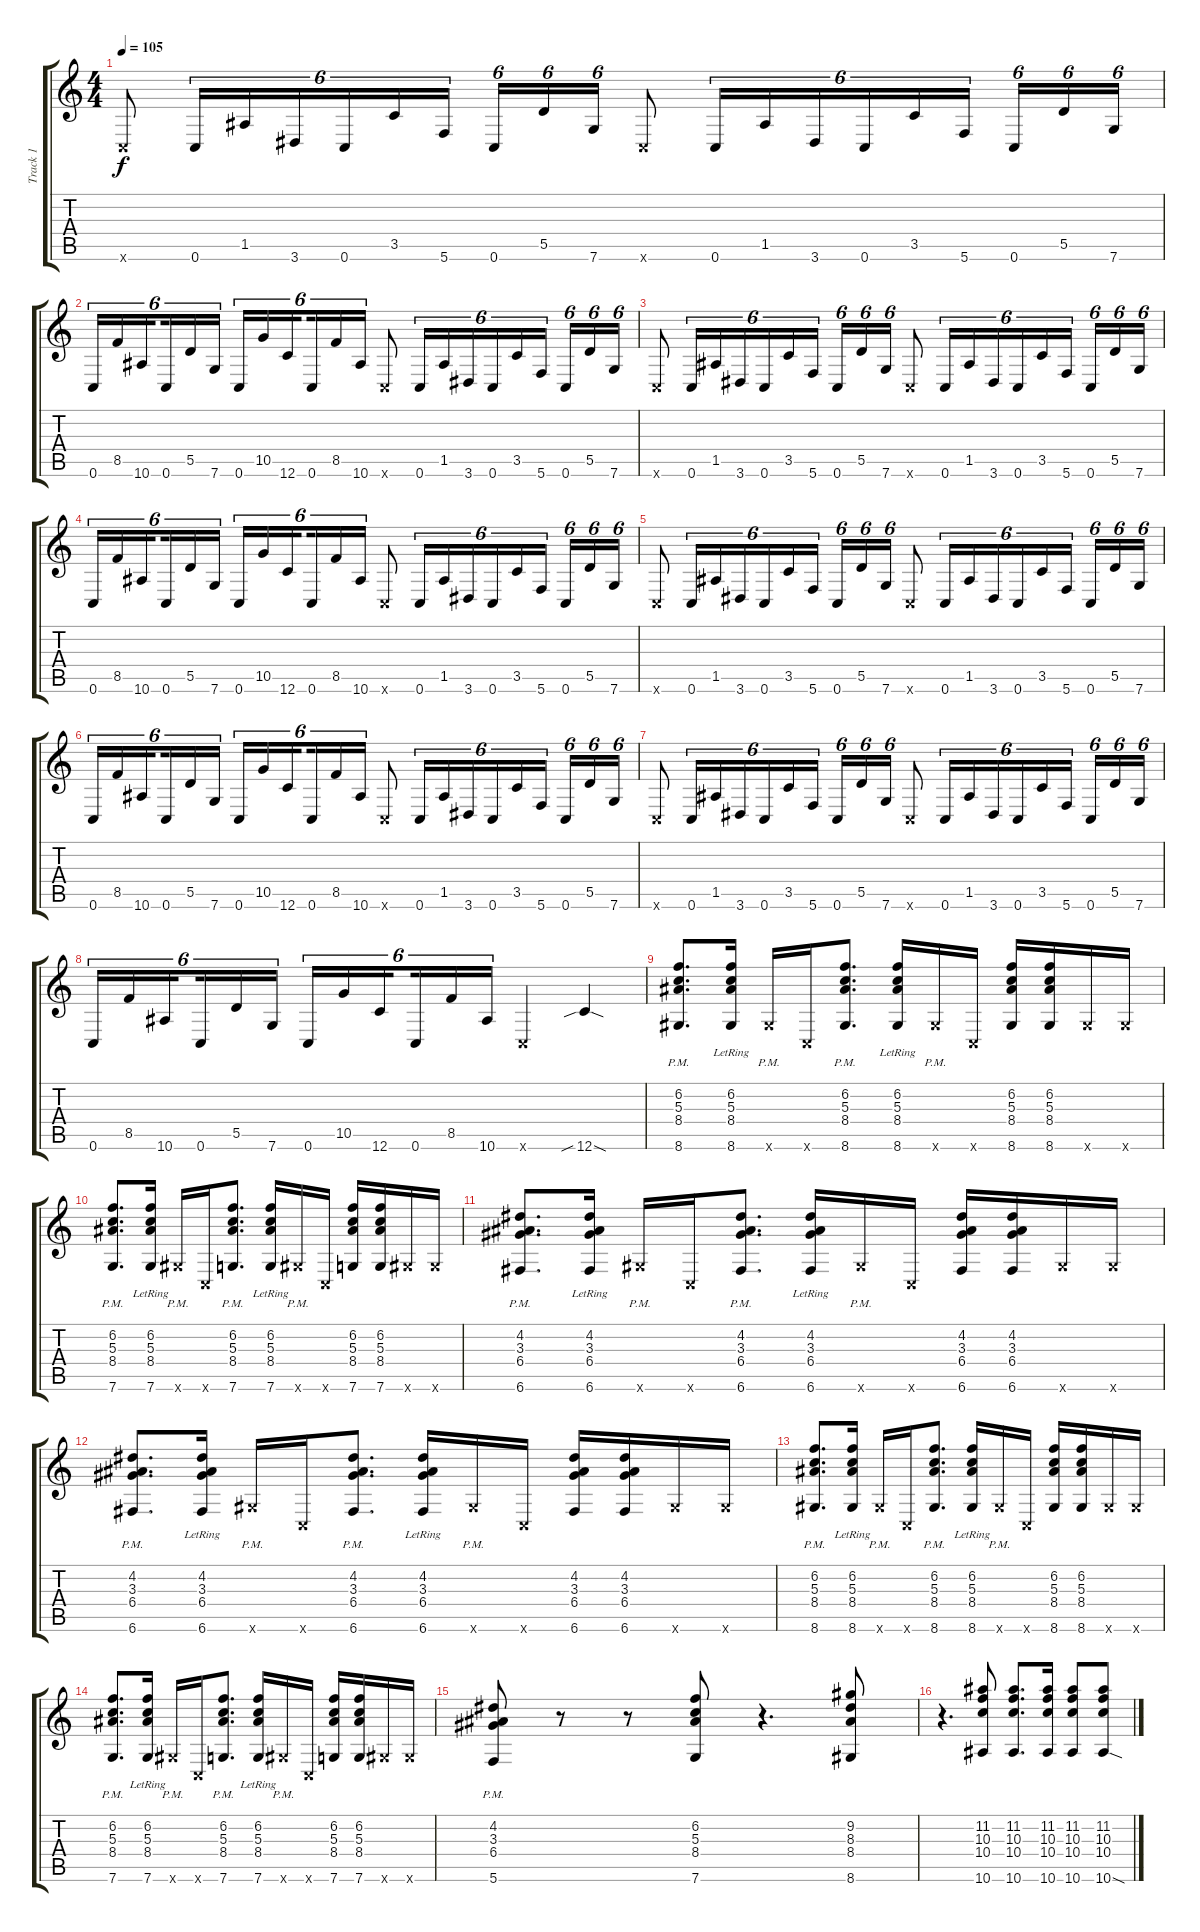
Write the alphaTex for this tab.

\track ("Track 1" "Track 1") {instrument acousticguitarnylon}
\staff {score tabs}
\tuning (E4 B3 G3 D3 A2 C2) {hide}
\ts (4 4)
\tempo 105
\clef g2
\ks c
0.6{x}.8{dy f} 0.6.16{tu (6 4)} 1.5.16{tu (6 4)} 3.6.16{tu (6 4)} 0.6.16{tu (6 4)} 3.5.16{tu (6 4)} 5.6.16{tu (6 4) beam splitsecondary} 0.6.16{tu (6 4)} 5.5.16{tu (6 4)} 7.6.16{tu (6 4)} 0.6{x}.8 0.6.16{tu (6 4)} 1.5.16{tu (6 4)} 3.6.16{tu (6 4)} 0.6.16{tu (6 4)} 3.5.16{tu (6 4)} 5.6.16{tu (6 4) beam splitsecondary} 0.6.16{tu (6 4)} 5.5.16{tu (6 4)} 7.6.16{tu (6 4)} |
0.6.16{tu (6 4)} 8.5.16{tu (6 4)} 10.6.16{tu (6 4) beam splitsecondary} 0.6.16{tu (6 4)} 5.5.16{tu (6 4)} 7.6.16{tu (6 4)} 0.6.16{tu (6 4)} 10.5.16{tu (6 4)} 12.6.16{tu (6 4) beam splitsecondary} 0.6.16{tu (6 4)} 8.5.16{tu (6 4)} 10.6.16{tu (6 4)} 0.6{x}.8 0.6.16{tu (6 4)} 1.5.16{tu (6 4)} 3.6.16{tu (6 4)} 0.6.16{tu (6 4)} 3.5.16{tu (6 4)} 5.6.16{tu (6 4) beam splitsecondary} 0.6.16{tu (6 4)} 5.5.16{tu (6 4)} 7.6.16{tu (6 4)} |
0.6{x}.8 0.6.16{tu (6 4)} 1.5.16{tu (6 4)} 3.6.16{tu (6 4)} 0.6.16{tu (6 4)} 3.5.16{tu (6 4)} 5.6.16{tu (6 4) beam splitsecondary} 0.6.16{tu (6 4)} 5.5.16{tu (6 4)} 7.6.16{tu (6 4)} 0.6{x}.8 0.6.16{tu (6 4)} 1.5.16{tu (6 4)} 3.6.16{tu (6 4)} 0.6.16{tu (6 4)} 3.5.16{tu (6 4)} 5.6.16{tu (6 4) beam splitsecondary} 0.6.16{tu (6 4)} 5.5.16{tu (6 4)} 7.6.16{tu (6 4)} |
0.6.16{tu (6 4)} 8.5.16{tu (6 4)} 10.6.16{tu (6 4) beam splitsecondary} 0.6.16{tu (6 4)} 5.5.16{tu (6 4)} 7.6.16{tu (6 4)} 0.6.16{tu (6 4)} 10.5.16{tu (6 4)} 12.6.16{tu (6 4) beam splitsecondary} 0.6.16{tu (6 4)} 8.5.16{tu (6 4)} 10.6.16{tu (6 4)} 0.6{x}.8 0.6.16{tu (6 4)} 1.5.16{tu (6 4)} 3.6.16{tu (6 4)} 0.6.16{tu (6 4)} 3.5.16{tu (6 4)} 5.6.16{tu (6 4) beam splitsecondary} 0.6.16{tu (6 4)} 5.5.16{tu (6 4)} 7.6.16{tu (6 4)} |
0.6{x}.8 0.6.16{tu (6 4)} 1.5.16{tu (6 4)} 3.6.16{tu (6 4)} 0.6.16{tu (6 4)} 3.5.16{tu (6 4)} 5.6.16{tu (6 4) beam splitsecondary} 0.6.16{tu (6 4)} 5.5.16{tu (6 4)} 7.6.16{tu (6 4)} 0.6{x}.8 0.6.16{tu (6 4)} 1.5.16{tu (6 4)} 3.6.16{tu (6 4)} 0.6.16{tu (6 4)} 3.5.16{tu (6 4)} 5.6.16{tu (6 4) beam splitsecondary} 0.6.16{tu (6 4)} 5.5.16{tu (6 4)} 7.6.16{tu (6 4)} |
0.6.16{tu (6 4)} 8.5.16{tu (6 4)} 10.6.16{tu (6 4) beam splitsecondary} 0.6.16{tu (6 4)} 5.5.16{tu (6 4)} 7.6.16{tu (6 4)} 0.6.16{tu (6 4)} 10.5.16{tu (6 4)} 12.6.16{tu (6 4) beam splitsecondary} 0.6.16{tu (6 4)} 8.5.16{tu (6 4)} 10.6.16{tu (6 4)} 0.6{x}.8 0.6.16{tu (6 4)} 1.5.16{tu (6 4)} 3.6.16{tu (6 4)} 0.6.16{tu (6 4)} 3.5.16{tu (6 4)} 5.6.16{tu (6 4) beam splitsecondary} 0.6.16{tu (6 4)} 5.5.16{tu (6 4)} 7.6.16{tu (6 4)} |
0.6{x}.8 0.6.16{tu (6 4)} 1.5.16{tu (6 4)} 3.6.16{tu (6 4)} 0.6.16{tu (6 4)} 3.5.16{tu (6 4)} 5.6.16{tu (6 4) beam splitsecondary} 0.6.16{tu (6 4)} 5.5.16{tu (6 4)} 7.6.16{tu (6 4)} 0.6{x}.8 0.6.16{tu (6 4)} 1.5.16{tu (6 4)} 3.6.16{tu (6 4)} 0.6.16{tu (6 4)} 3.5.16{tu (6 4)} 5.6.16{tu (6 4) beam splitsecondary} 0.6.16{tu (6 4)} 5.5.16{tu (6 4)} 7.6.16{tu (6 4)} |
0.6.16{tu (6 4)} 8.5.16{tu (6 4)} 10.6.16{tu (6 4) beam splitsecondary} 0.6.16{tu (6 4)} 5.5.16{tu (6 4)} 7.6.16{tu (6 4)} 0.6.16{tu (6 4)} 10.5.16{tu (6 4)} 12.6.16{tu (6 4) beam splitsecondary} 0.6.16{tu (6 4)} 8.5.16{tu (6 4)} 10.6.16{tu (6 4)} 0.6{x}.4 12.6{sib sod}.4 |
(6.2 5.3 8.4 8.6{pm}).8{d} (6.2{lr} 5.3 8.4 8.6).16 8.6{pm x}.16 0.6{x}.16 (6.2 5.3 8.4 8.6{pm}).8{d} (6.2{lr} 5.3 8.4 8.6).16 8.6{pm x}.16 0.6{x}.16 (6.2 5.3 8.4 8.6).16 (6.2 5.3 8.4 8.6).16 8.6{x}.16 8.6{x}.16 |
(6.2 5.3 8.4 7.6{pm}).8{d} (6.2{lr} 5.3 8.4 7.6).16 8.6{pm x}.16 0.6{x}.16 (6.2 5.3 8.4 7.6{pm}).8{d} (6.2{lr} 5.3 8.4 7.6).16 8.6{pm x}.16 0.6{x}.16 (6.2 5.3 8.4 7.6).16 (6.2 5.3 8.4 7.6).16 8.6{x}.16 8.6{x}.16 |
(4.2 3.3 6.4 6.6{pm}).8{d} (4.2{lr} 3.3 6.4 6.6).16 8.6{pm x}.16 0.6{x}.16 (4.2 3.3 6.4 6.6{pm}).8{d} (4.2{lr} 3.3 6.4 6.6).16 8.6{pm x}.16 0.6{x}.16 (4.2 3.3 6.4 6.6).16 (4.2 3.3 6.4 6.6).16 8.6{x}.16 8.6{x}.16 |
(4.2 3.3 6.4 6.6{pm}).8{d} (4.2{lr} 3.3 6.4 6.6).16 8.6{pm x}.16 0.6{x}.16 (4.2 3.3 6.4 6.6{pm}).8{d} (4.2{lr} 3.3 6.4 6.6).16 8.6{pm x}.16 0.6{x}.16 (4.2 3.3 6.4 6.6).16 (4.2 3.3 6.4 6.6).16 8.6{x}.16 8.6{x}.16 |
(6.2 5.3 8.4 8.6{pm}).8{d} (6.2{lr} 5.3 8.4 8.6).16 8.6{pm x}.16 0.6{x}.16 (6.2 5.3 8.4 8.6{pm}).8{d} (6.2{lr} 5.3 8.4 8.6).16 8.6{pm x}.16 0.6{x}.16 (6.2 5.3 8.4 8.6).16 (6.2 5.3 8.4 8.6).16 8.6{x}.16 8.6{x}.16 |
(6.2 5.3 8.4 7.6{pm}).8{d} (6.2{lr} 5.3 8.4 7.6).16 8.6{pm x}.16 0.6{x}.16 (6.2 5.3 8.4 7.6{pm}).8{d} (6.2{lr} 5.3 8.4 7.6).16 8.6{pm x}.16 0.6{x}.16 (6.2 5.3 8.4 7.6).16 (6.2 5.3 8.4 7.6).16 8.6{x}.16 8.6{x}.16 |
(4.2 3.3 6.4 5.6{pm}).8{txt ""} r.8 r.8 (6.2 5.3 8.4 7.6).8 r.4{d} (9.2 8.3 8.4 8.6).8 |
r.4{d} (11.2 10.3 10.4 10.6).8 (11.2 10.3 10.4 10.6).8{d} (11.2 10.3 10.4 10.6).16 (11.2 10.3 10.4 10.6).8 (11.2 10.3 10.4 10.6{sod}).8
